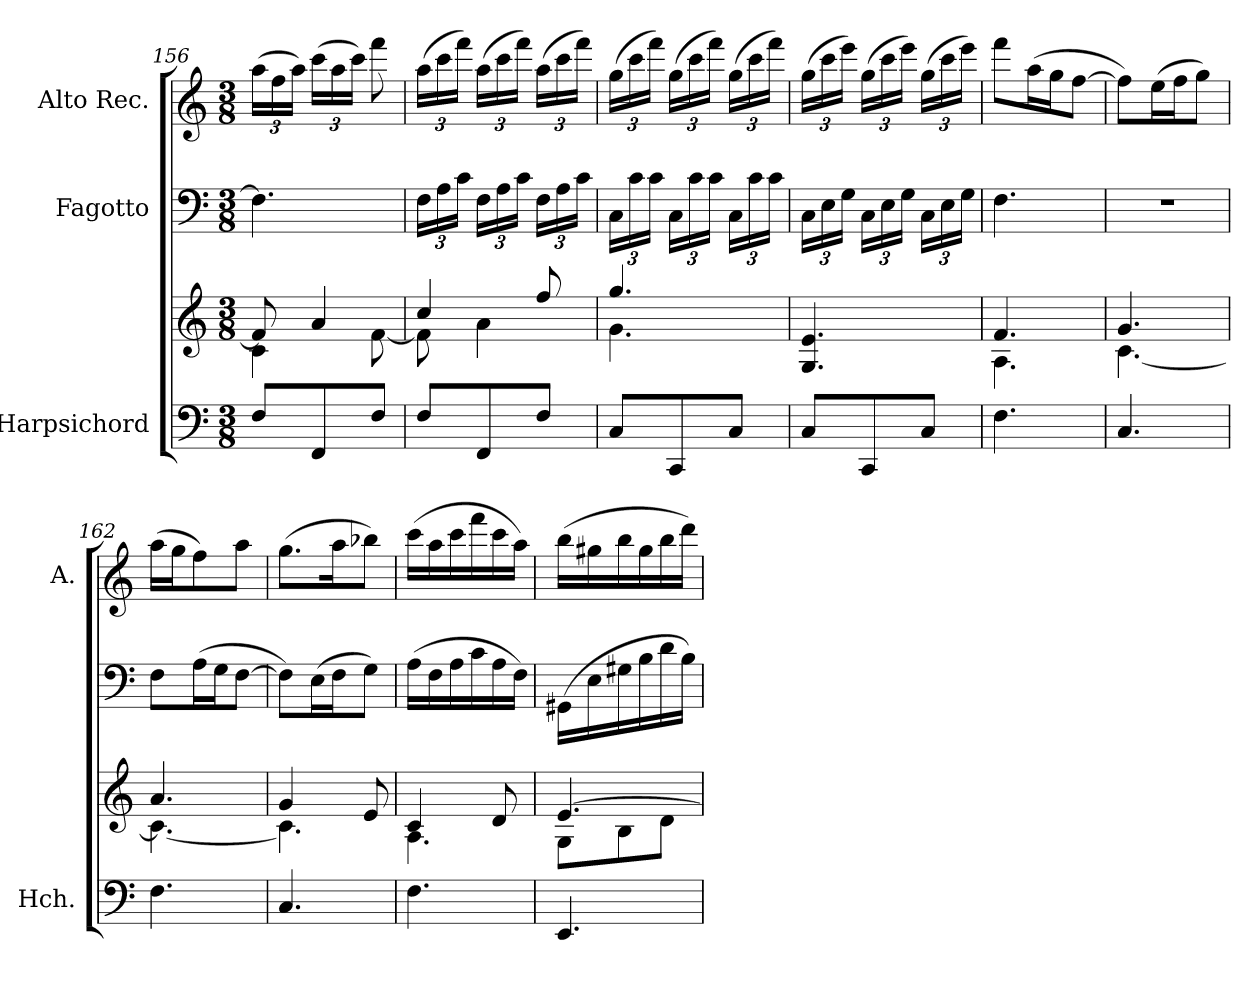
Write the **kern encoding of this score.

**kern	**kern	**kern	**kern
*part3	*part3	*part2	*part1
*staff4	*staff3	*staff2	*staff1
*I"Harpsichord	*	*I"Fagotto	*I"Alto Rec.
*I'Hch.	*	*	*I'A.
*clefF4	*clefG2	*clefF4	*clefG2
*k[]	*k[]	*k[]	*k[]
*M3/8	*M3/8	*M3/8	*M3/8
=156	=156	=156	=156
*	*^	*	*
*	*	*	*	*Xbrackettup
8F/L	8f/]	4c\	4.F\]	(24aa\LL
.	.	.	.	24ff\
.	.	.	.	24aa\JJ)
8FF/	4a/	.	.	(24ccc\LL
.	.	.	.	24aa\
.	.	.	.	24ccc\JJ)
8F/J	.	[8f\	.	8fff\
=157	=157	=157	=157	=157
*	*	*	*Xbrackettup	*
8F/L	4cc/	8f\]	24F\LL	(24aa\LL
.	.	.	24A\	24ccc\
.	.	.	24c\JJ	24fff\JJ)
8FF/	.	4a\	24F\LL	(24aa\LL
.	.	.	24A\	24ccc\
.	.	.	24c\JJ	24fff\JJ)
8F/J	8ff/	.	24F\LL	(24aa\LL
.	.	.	24A\	24ccc\
.	.	.	24c\JJ	24fff\JJ)
=158	=158	=158	=158	=158
8C/L	4.gg/	4.g\	24C\LL	(24gg\LL
.	.	.	24c\	24ccc\
.	.	.	24c\JJ	24fff\JJ)
8CC/	.	.	24C\LL	(24gg\LL
.	.	.	24c\	24ccc\
.	.	.	24c\JJ	24fff\JJ)
8C/J	.	.	24C\LL	(24gg\LL
.	.	.	24c\	24ccc\
.	.	.	24c\JJ	24fff\JJ)
*	*v	*v	*	*
=159	=159	=159	=159
8C/L	4.G/ 4.e/	24C\LL	(24gg\LL
.	.	24E\	24ccc\
.	.	24G\JJ	24eee\JJ)
8CC/	.	24C\LL	(24gg\LL
.	.	24E\	24ccc\
.	.	24G\JJ	24eee\JJ)
8C/J	.	24C\LL	(24gg\LL
.	.	24E\	24ccc\
.	.	24G\JJ	24eee\JJ)
!!LO:LB:g=z
=160	=160	=160	=160
*	*^	*	*
4.F\	4.f/	4.A\	4.F\	8fff\L
.	.	.	.	(>16aa\L
.	.	.	.	16gg\J
.	.	.	.	[8ff\J
=161	=161	=161	=161	=161
4.C/	4.g/	[4.c\	4.r	8ff\L])
.	.	.	.	(>16ee\L
.	.	.	.	16ff\J
.	.	.	.	8gg\J)
=162	=162	=162	=162	=162
4.F\	4.a/	4.c\_	8F\L	(>16aa\LL
.	.	.	.	16gg\J
.	.	.	(>16A\L	8ff\)
.	.	.	16G\J	.
.	.	.	[8F\J	8aa\J
=163	=163	=163	=163	=163
4.C/	4g/	4.c\]	8F\L])	(>8.gg\L
.	.	.	(>16E\L	.
.	.	.	16F\J	16aa\K
.	8e/	.	8G\J)	8bb-X\J)
=164	=164	=164	=164	=164
4.F\	4c/	4.A\	(>16A\LL	(>16ccc\LL
.	.	.	16F\	16aa\
.	.	.	16A\	16ccc\
.	.	.	16c\	16fff\
.	8d/	.	16A\	16ccc\
.	.	.	16F\JJ)	16aa\JJ)
=165	=165	=165	=165	=165
4.EE/	[4.e/	8G\L	(>16GG#X\LL	(>16bb\LL
.	.	.	16E\	16gg#X\
.	.	8B\	16G#X\	16bb\
.	.	.	16B\	16gg#\
.	.	8d\J	16d\	16bb\
.	.	.	16B\JJ)	16ddd\JJ)
*	*v	*v	*	*
=	=	=	=
*-	*-	*-	*-
